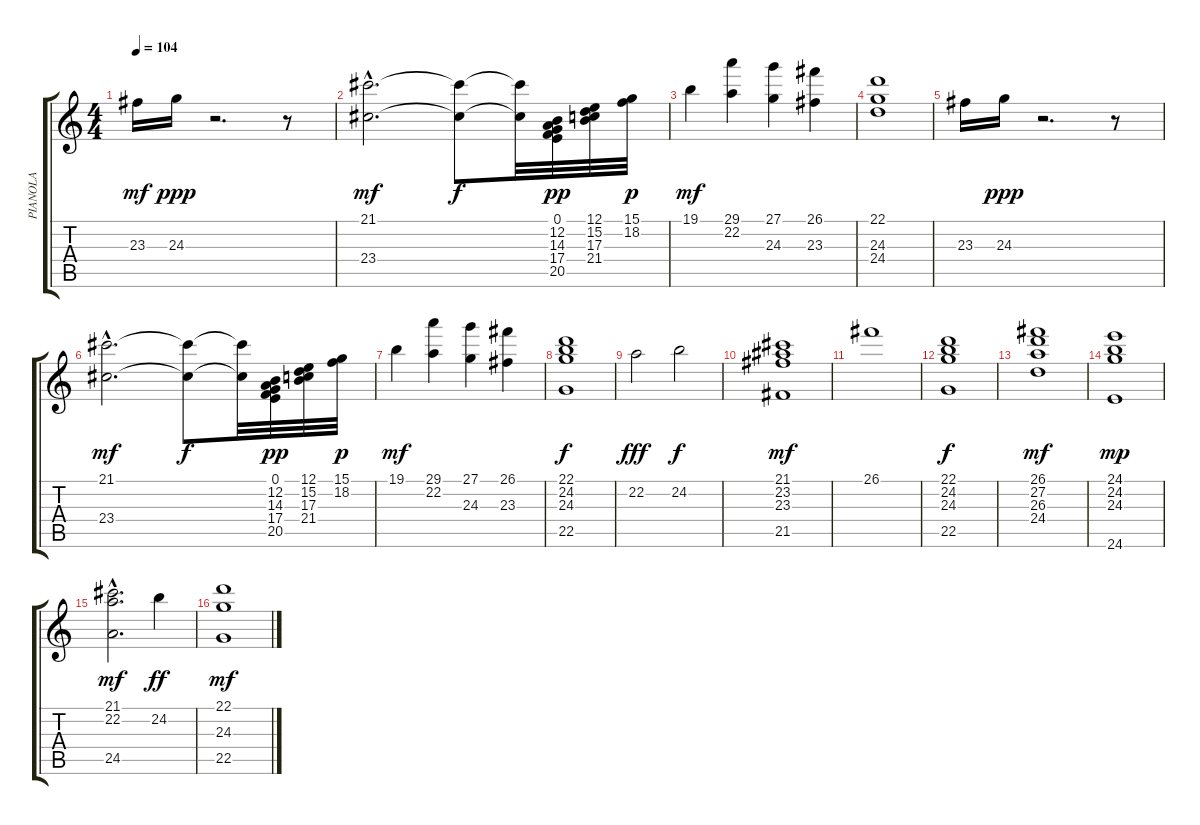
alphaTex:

\track ("PIANOLA" "PIANOLA") {instrument percussiveorgan}
\staff {score tabs}
\tuning (E4 B3 G3 D3 A2 E2) {hide}
\ts (4 4)
\tempo 104
\clef g2
\ks c
23.3.16{dy mf} 24.3.16{dy ppp} r.2{d} r.8 |
(21.1{hac} 23.4{hac}).2{d dy mf} (21.1{t} 23.4{t}).8{dy f} (21.1{t} 23.4{t}).32 (0.1 12.2 14.3 17.4 20.5).32{dy pp} (12.1 15.2 17.3 21.4).32 (15.1 18.2).32{dy p} |
19.1.4{dy mf} (29.1 22.2).4 (27.1 24.3).4 (26.1 23.3).4 |
(22.1 24.3 24.4).1 |
23.3.16 24.3.16{dy ppp} r.2{d} r.8 |
(21.1{hac} 23.4{hac}).2{d dy mf} (21.1{t} 23.4{t}).8{dy f} (21.1{t} 23.4{t}).32 (0.1 12.2 14.3 17.4 20.5).32{dy pp} (12.1 15.2 17.3 21.4).32 (15.1 18.2).32{dy p} |
19.1.4{dy mf} (29.1 22.2).4 (27.1 24.3).4 (26.1 23.3).4 |
(22.1 24.2 24.3 22.5).1{dy f} |
22.2.2{dy fff} 24.2.2{dy f} |
(21.1 23.2 23.3 21.5).1{dy mf} |
26.1.1 |
(22.1 24.2 24.3 22.5).1{dy f} |
(26.1 27.2 26.3 24.4).1{dy mf} |
(24.1 24.2 24.3 24.6).1{dy mp} |
(21.1{hac} 22.2{hac} 24.5).2{d dy mf} 24.2.4{dy ff} |
(22.1 24.3 22.5).1{dy mf}
